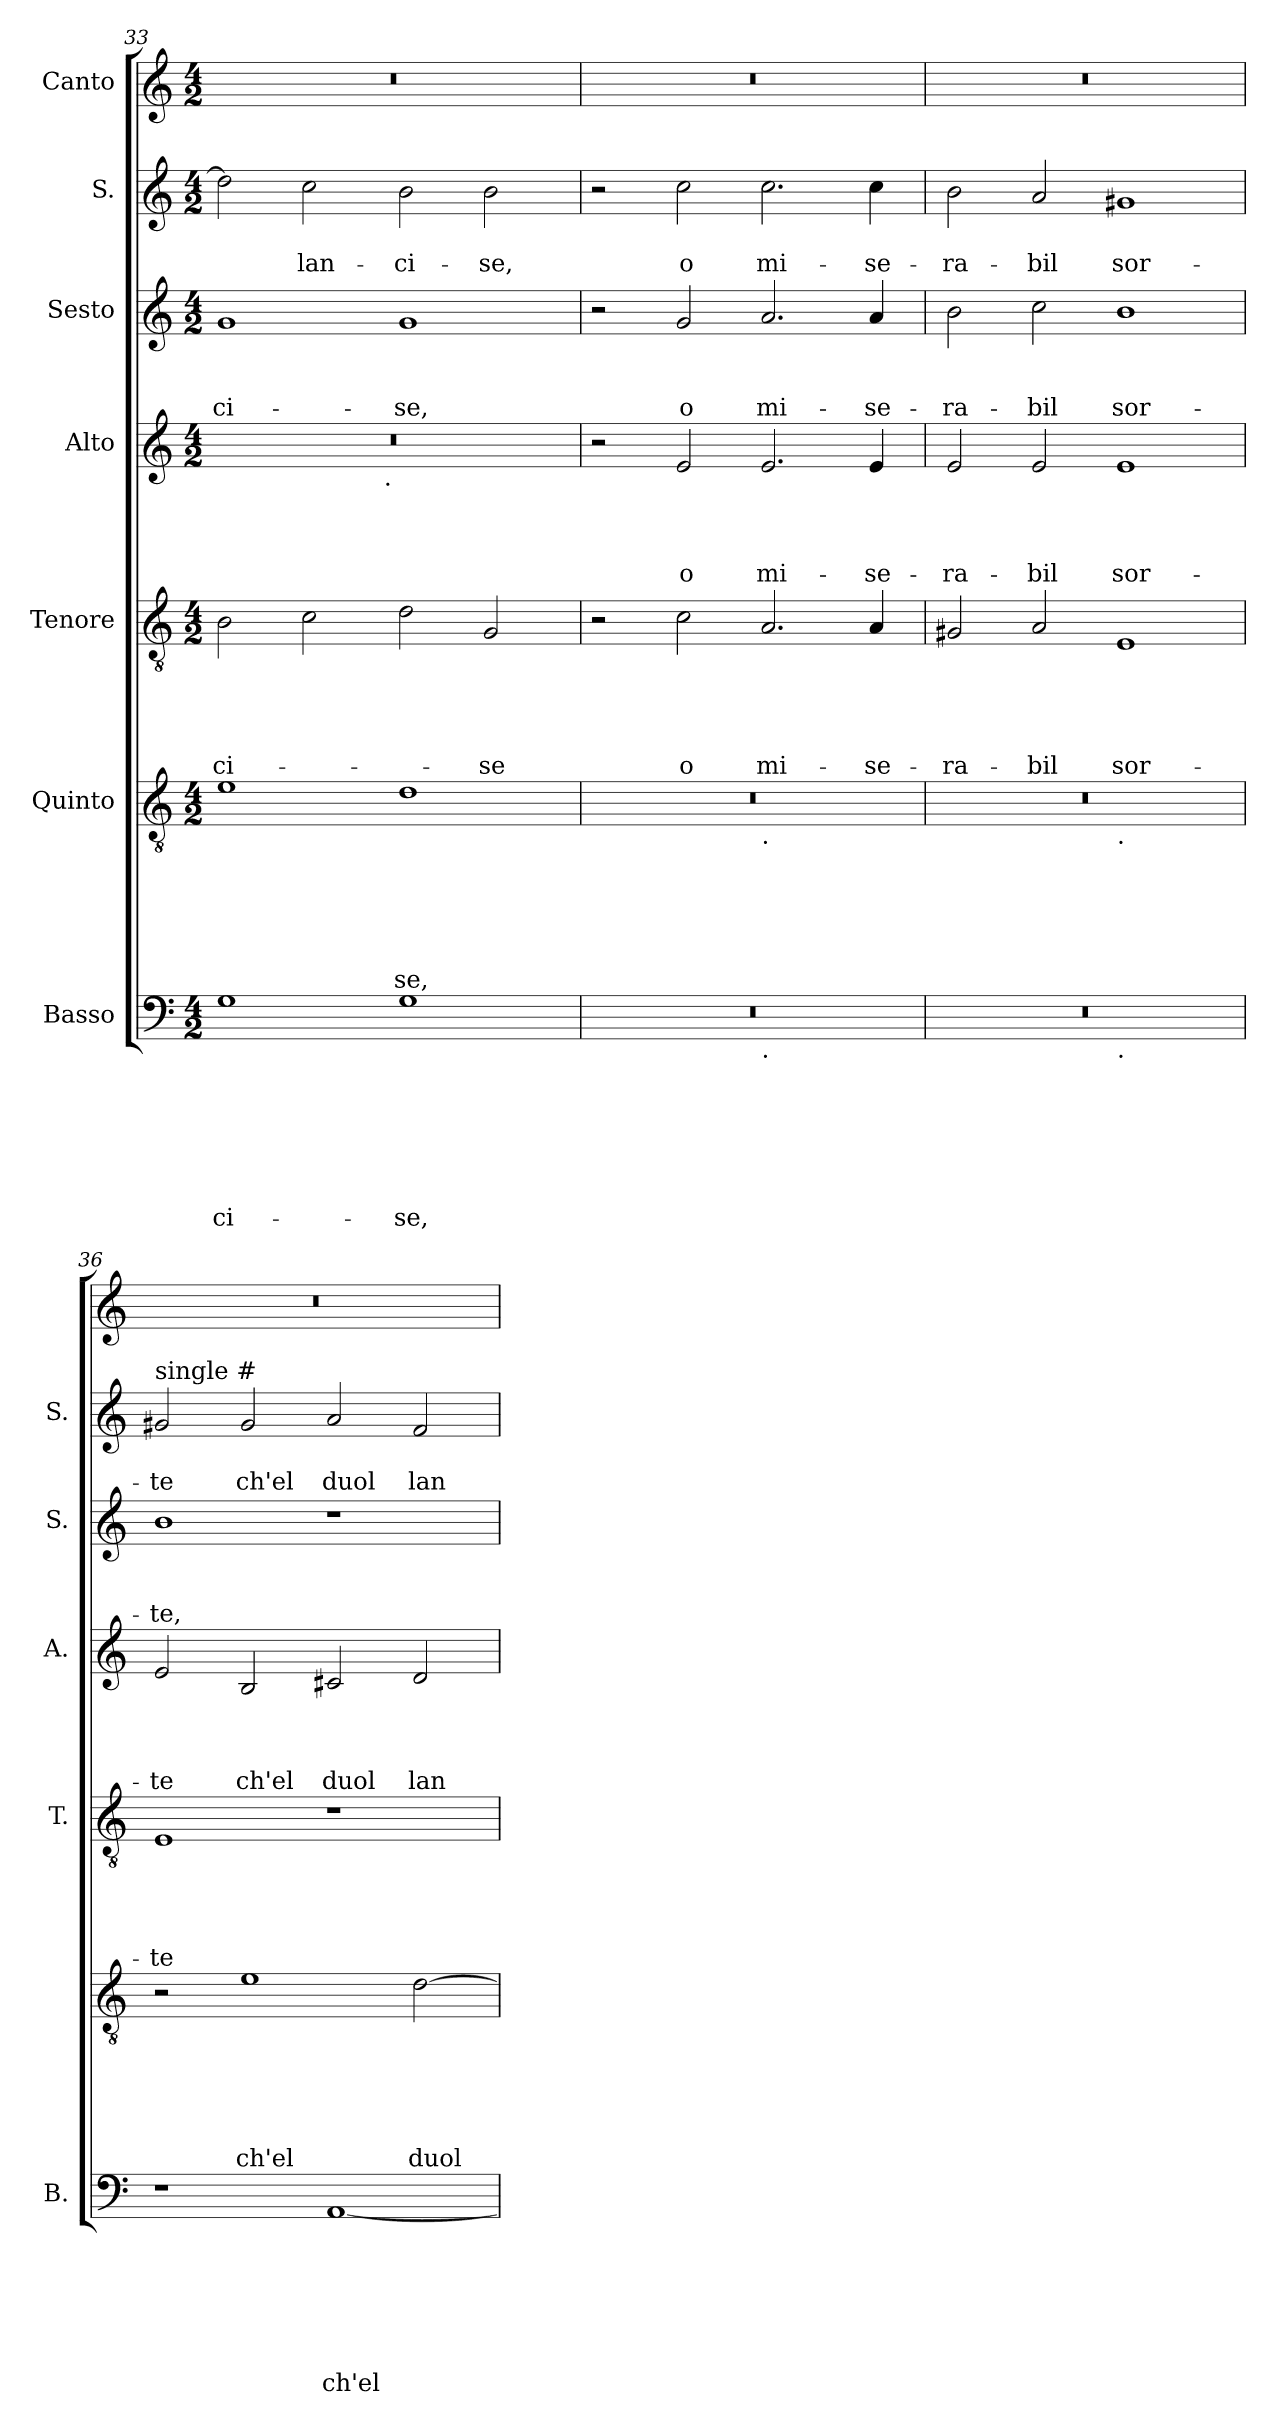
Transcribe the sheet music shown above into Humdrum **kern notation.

**kern	**text	**text	**text	**text	**text	**text	**text	**kern	**text	**text	**text	**text	**text	**text	**kern	**text	**text	**text	**text	**text	**kern	**text	**text	**text	**text	**kern	**text	**text	**text	**kern	**text	**text	**kern
*part7	*part7	*part7	*part7	*part7	*part7	*part7	*part7	*part6	*part6	*part6	*part6	*part6	*part6	*part6	*part5	*part5	*part5	*part5	*part5	*part5	*part4	*part4	*part4	*part4	*part4	*part3	*part3	*part3	*part3	*part2	*part2	*part2	*part1
*staff7	*staff7	*staff7	*staff7	*staff7	*staff7	*staff7	*staff7	*staff6	*staff6	*staff6	*staff6	*staff6	*staff6	*staff6	*staff5	*staff5	*staff5	*staff5	*staff5	*staff5	*staff4	*staff4	*staff4	*staff4	*staff4	*staff3	*staff3	*staff3	*staff3	*staff2	*staff2	*staff2	*staff1
*I"Basso	*	*	*	*	*	*	*	*I"Quinto	*	*	*	*	*	*	*I"Tenore	*	*	*	*	*	*I"Alto	*	*	*	*	*I"Sesto	*	*	*	*I"S.	*	*	*I"Canto
*I'B.	*	*	*	*	*	*	*	*	*	*	*	*	*	*	*I'T.	*	*	*	*	*	*I'A.	*	*	*	*	*I'S.	*	*	*	*I'S.	*	*	*
*clefF4	*	*	*	*	*	*	*	*clefGv2	*	*	*	*	*	*	*clefGv2	*	*	*	*	*	*clefG2	*	*	*	*	*clefG2	*	*	*	*clefG2	*	*	*clefG2
*k[]	*	*	*	*	*	*	*	*k[]	*	*	*	*	*	*	*k[]	*	*	*	*	*	*k[]	*	*	*	*	*k[]	*	*	*	*k[]	*	*	*k[]
*C:	*	*	*	*	*	*	*	*C:	*	*	*	*	*	*	*C:	*	*	*	*	*	*C:	*	*	*	*	*C:	*	*	*	*C:	*	*	*C:
*M4/2	*	*	*	*	*	*	*	*M4/2	*	*	*	*	*	*	*M4/2	*	*	*	*	*	*M4/2	*	*	*	*	*M4/2	*	*	*	*M4/2	*	*	*M4/2
=33	=33	=33	=33	=33	=33	=33	=33	=33	=33	=33	=33	=33	=33	=33	=33	=33	=33	=33	=33	=33	=33	=33	=33	=33	=33	=33	=33	=33	=33	=33	=33	=33	=33
!	!	!	!	!	!	!	!LO:LY:b	!	!	!	!	!	!	!	!	!	!	!	!	!LO:LY:b	!	!	!	!	!	!	!	!	!LO:LY:b	!	!	!	!
*	*	*	*	*	*	*	*	*	*	*	*	*	*	*	*	*	*	*	*	*	*^	*	*	*	*	*	*	*	*	*	*	*	*
1G	.	.	.	.	.	.	-ci-	1e	.	.	.	.	.	.	2B\	.	.	.	.	-ci-	0r	2ryy	.	.	.	.	1g	.	.	-ci-	2dd\]	.	.	0r
!	!	!	!	!	!	!	!	!	!	!	!	!	!	!	!	!	!	!	!	!	!	!	!	!	!	!	!	!	!	!	!	!	!LO:LY:b	!
.	.	.	.	.	.	.	.	.	.	.	.	.	.	.	2c\	.	.	.	.	.	.	4...ryy	.	.	.	.	.	.	.	.	2cc\	.	lan-	.
!	!	!	!	!	!	!	!	!	!	!	!	!	!	!	!	!	!	!	!	!	!	!LO:TX:b:t=.	!	!	!	!	!	!	!	!	!	!	!	!
.	.	.	.	.	.	.	.	.	.	.	.	.	.	.	.	.	.	.	.	.	.	1ryy	.	.	.	.	.	.	.	.	.	.	.	.
!	!	!	!	!	!	!	!LO:LY:b	!	!	!	!	!	!	!LO:LY:b	!	!	!	!	!	!	!	!	!	!	!	!	!	!	!	!LO:LY:b	!	!	!LO:LY:b	!
1G	.	.	.	.	.	.	-se,	1d	.	.	.	.	.	-se,	2d\	.	.	.	.	.	.	.	.	.	.	.	1g	.	.	-se,	2b\	.	-ci-	.
!	!	!	!	!	!	!	!	!	!	!	!	!	!	!	!	!	!	!	!	!LO:LY:b	!	!	!	!	!	!	!	!	!	!	!	!	!LO:LY:b	!
.	.	.	.	.	.	.	.	.	.	.	.	.	.	.	2G/	.	.	.	.	-se	.	.	.	.	.	.	.	.	.	.	2b\	.	-se,	.
.	.	.	.	.	.	.	.	.	.	.	.	.	.	.	.	.	.	.	.	.	.	32ryy	.	.	.	.	.	.	.	.	.	.	.	.
*	*	*	*	*	*	*	*	*	*	*	*	*	*	*	*	*	*	*	*	*	*v	*v	*	*	*	*	*	*	*	*	*	*	*	*
!!LO:PB:g=z
=34	=34	=34	=34	=34	=34	=34	=34	=34	=34	=34	=34	=34	=34	=34	=34	=34	=34	=34	=34	=34	=34	=34	=34	=34	=34	=34	=34	=34	=34	=34	=34	=34	=34
*^	*	*	*	*	*	*	*	*^	*	*	*	*	*	*	*	*	*	*	*	*	*	*	*	*	*	*	*	*	*	*	*	*	*
0r	1ryy	.	.	.	.	.	.	.	0r	1ryy	.	.	.	.	.	.	2r	.	.	.	.	.	2r	.	.	.	.	2r	.	.	.	2r	.	.	0r
!	!	!	!	!	!	!	!	!	!	!	!	!	!	!	!	!	!	!	!	!	!	!LO:LY:b	!	!	!	!	!LO:LY:b	!	!	!	!LO:LY:b	!	!	!LO:LY:b	!
.	.	.	.	.	.	.	.	.	.	.	.	.	.	.	.	.	2c\	.	.	.	.	o	2e/	.	.	.	o	2g/	.	.	o	2cc\	.	o	.
!	!	!	!	!	!	!	!	!	!	!LO:TX:b:t=.	!	!	!	!	!	!	!	!	!	!	!	!	!	!	!	!	!	!	!	!	!	!	!	!	!
!	!LO:TX:b:t=.	!	!	!	!	!	!	!	!	!	!	!	!	!	!	!	!	!	!	!	!	!	!	!	!	!	!	!	!	!	!	!	!	!	!
!	!	!	!	!	!	!	!	!	!	!	!	!	!	!	!	!	!	!	!	!	!	!LO:LY:b	!	!	!	!	!LO:LY:b	!	!	!	!LO:LY:b	!	!	!LO:LY:b	!
.	1ryy	.	.	.	.	.	.	.	.	1ryy	.	.	.	.	.	.	2.A/	.	.	.	.	mi-	2.e/	.	.	.	mi-	2.a/	.	.	mi-	2.cc\	.	mi-	.
!	!	!	!	!	!	!	!	!	!	!	!	!	!	!	!	!	!	!	!	!	!	!LO:LY:b	!	!	!	!	!LO:LY:b	!	!	!	!LO:LY:b	!	!	!LO:LY:b	!
.	.	.	.	.	.	.	.	.	.	.	.	.	.	.	.	.	4A/	.	.	.	.	-se-	4e/	.	.	.	-se-	4a/	.	.	-se-	4cc\	.	-se-	.
=35	=35	=35	=35	=35	=35	=35	=35	=35	=35	=35	=35	=35	=35	=35	=35	=35	=35	=35	=35	=35	=35	=35	=35	=35	=35	=35	=35	=35	=35	=35	=35	=35	=35	=35	=35
!	!	!	!	!	!	!	!	!	!	!	!	!	!	!	!	!	!	!	!	!	!	!LO:LY:b	!	!	!	!	!LO:LY:b	!	!	!	!LO:LY:b	!	!	!LO:LY:b	!
0r	1ryy	.	.	.	.	.	.	.	0r	1ryy	.	.	.	.	.	.	2G#X/	.	.	.	.	-ra-	2e/	.	.	.	-ra-	2b\	.	.	-ra-	2b\	.	-ra-	0r
!	!	!	!	!	!	!	!	!	!	!	!	!	!	!	!	!	!	!	!	!	!	!LO:LY:b	!	!	!	!	!LO:LY:b	!	!	!	!LO:LY:b	!	!	!LO:LY:b	!
.	.	.	.	.	.	.	.	.	.	.	.	.	.	.	.	.	2A/	.	.	.	.	-bil	2e/	.	.	.	-bil	2cc\	.	.	-bil	2a/	.	-bil	.
!	!	!	!	!	!	!	!	!	!	!LO:TX:b:t=.	!	!	!	!	!	!	!	!	!	!	!	!	!	!	!	!	!	!	!	!	!	!	!	!	!
!	!LO:TX:b:t=.	!	!	!	!	!	!	!	!	!	!	!	!	!	!	!	!	!	!	!	!	!	!	!	!	!	!	!	!	!	!	!	!	!	!
!	!	!	!	!	!	!	!	!	!	!	!	!	!	!	!	!	!	!	!	!	!	!LO:LY:b	!	!	!	!	!LO:LY:b	!	!	!	!LO:LY:b	!	!	!LO:LY:b	!
.	1ryy	.	.	.	.	.	.	.	.	1ryy	.	.	.	.	.	.	1E	.	.	.	.	sor-	1e	.	.	.	sor-	1b	.	.	sor-	1g#X	.	sor-	.
=36	=36	=36	=36	=36	=36	=36	=36	=36	=36	=36	=36	=36	=36	=36	=36	=36	=36	=36	=36	=36	=36	=36	=36	=36	=36	=36	=36	=36	=36	=36	=36	=36	=36	=36	=36
!	!	!	!	!	!	!	!	!	!	!	!	!	!	!	!	!	!	!	!	!	!	!	!	!	!	!	!	!	!	!	!	!LO:TX:a:t=single #	!	!	!
!	!	!	!	!	!	!	!	!	!	!	!	!	!	!	!	!	!	!	!	!	!	!LO:LY:b	!	!	!	!	!LO:LY:b	!	!	!	!LO:LY:b	!	!	!LO:LY:b	!
*v	*v	*	*	*	*	*	*	*	*	*	*	*	*	*	*	*	*	*	*	*	*	*	*	*	*	*	*	*	*	*	*	*	*	*	*
*	*	*	*	*	*	*	*	*v	*v	*	*	*	*	*	*	*	*	*	*	*	*	*	*	*	*	*	*	*	*	*	*	*	*	*
1r	.	.	.	.	.	.	.	2r	.	.	.	.	.	.	1E	.	.	.	.	-te	2e/	.	.	.	-te	1b	.	.	-te,	2g#/	.	-te	0r
!	!	!	!	!	!	!	!	!	!	!	!	!	!	!LO:LY:b	!	!	!	!	!	!	!	!	!	!	!LO:LY:b	!	!	!	!	!	!	!LO:LY:b	!
.	.	.	.	.	.	.	.	1e	.	.	.	.	.	ch'el	.	.	.	.	.	.	2B/	.	.	.	ch'el	.	.	.	.	2g#/	.	ch'el	.
!	!	!	!	!	!	!	!LO:LY:b	!	!	!	!	!	!	!	!	!	!	!	!	!	!	!	!	!	!LO:LY:b	!	!	!	!	!	!	!LO:LY:b	!
[<1AA	.	.	.	.	.	.	ch'el	.	.	.	.	.	.	.	1r	.	.	.	.	.	2c#X/	.	.	.	duol	1r	.	.	.	2a/	.	duol	.
!	!	!	!	!	!	!	!	!	!	!	!	!	!	!LO:LY:b	!	!	!	!	!	!	!	!	!	!	!LO:LY:b	!	!	!	!	!	!	!LO:LY:b	!
.	.	.	.	.	.	.	.	[>2d\	.	.	.	.	.	duol	.	.	.	.	.	.	2d/	.	.	.	lan-	.	.	.	.	2f/	.	lan-	.
=	=	=	=	=	=	=	=	=	=	=	=	=	=	=	=	=	=	=	=	=	=	=	=	=	=	=	=	=	=	=	=	=	=
*-	*-	*-	*-	*-	*-	*-	*-	*-	*-	*-	*-	*-	*-	*-	*-	*-	*-	*-	*-	*-	*-	*-	*-	*-	*-	*-	*-	*-	*-	*-	*-	*-	*-
